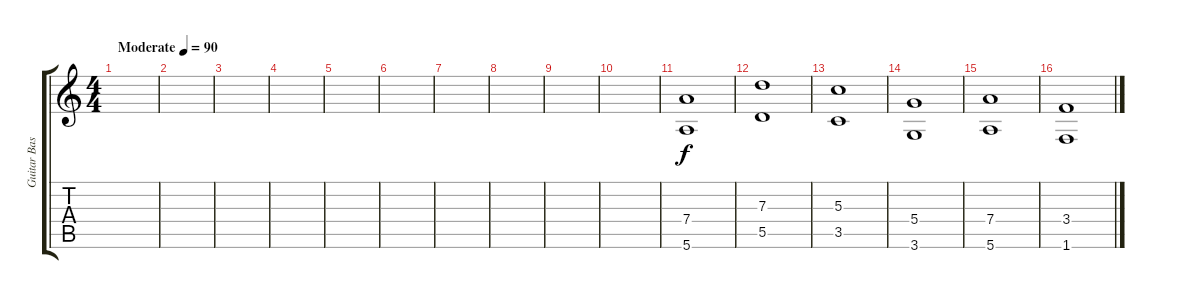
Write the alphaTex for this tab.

\track ("Guitar Bass part2" "Guitar Bas") {instrument electricguitarmuted}
\staff {score tabs}
\tuning (E4 B3 G3 D3 A2 E2) {hide}
\ts (4 4)
\tempo (90 "Moderate")
\clef g2
\ks c
|
|
|
|
|
|
|
|
|
|
(7.4 5.6).1 |
(7.3 5.5).1 |
(5.3 3.5).1 |
(5.4 3.6).1 |
(7.4 5.6).1 |
(3.4 1.6).1
